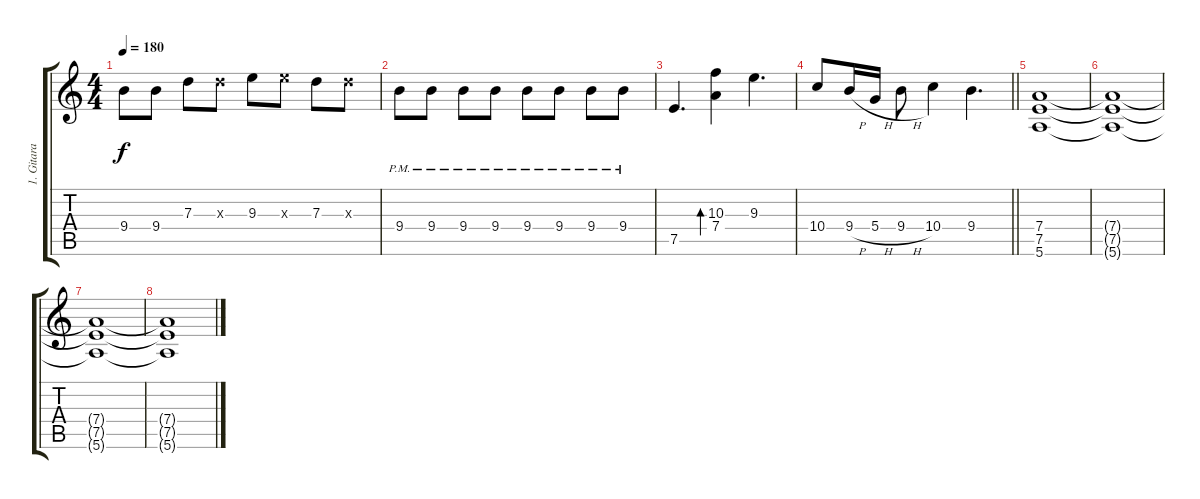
\track ("1. Gitara" "1. Gitara") {instrument overdrivenguitar}
\staff {score tabs}
\tuning (E4 B3 G3 D3 A2 E2) {hide}
\ts (4 4)
\tempo 180
\clef g2
\ks c
9.4.8{dy f} 9.4.8 7.3.8 7.3{x}.8 9.3.8 9.3{x}.8 7.3.8 7.3{x}.8 |
9.4{pm}.8 9.4{pm}.8 9.4{pm}.8 9.4{pm}.8 9.4{pm}.8 9.4{pm}.8 9.4{pm}.8 9.4{pm}.8 |
7.5.4{d} (10.3 7.4).4{bd 240} 9.3.4{d} |
\barLineRight lightlight
10.4.8 9.4{h}.16 5.4{h}.16 9.4{h}.8 10.4.4 9.4.4{d} |
(7.4 7.5 5.6).1 |
(7.4{t} 7.5{t} 5.6{t}).1 |
(7.4{t} 7.5{t} 5.6{t}).1 |
(7.4{t} 7.5{t} 5.6{t}).1
